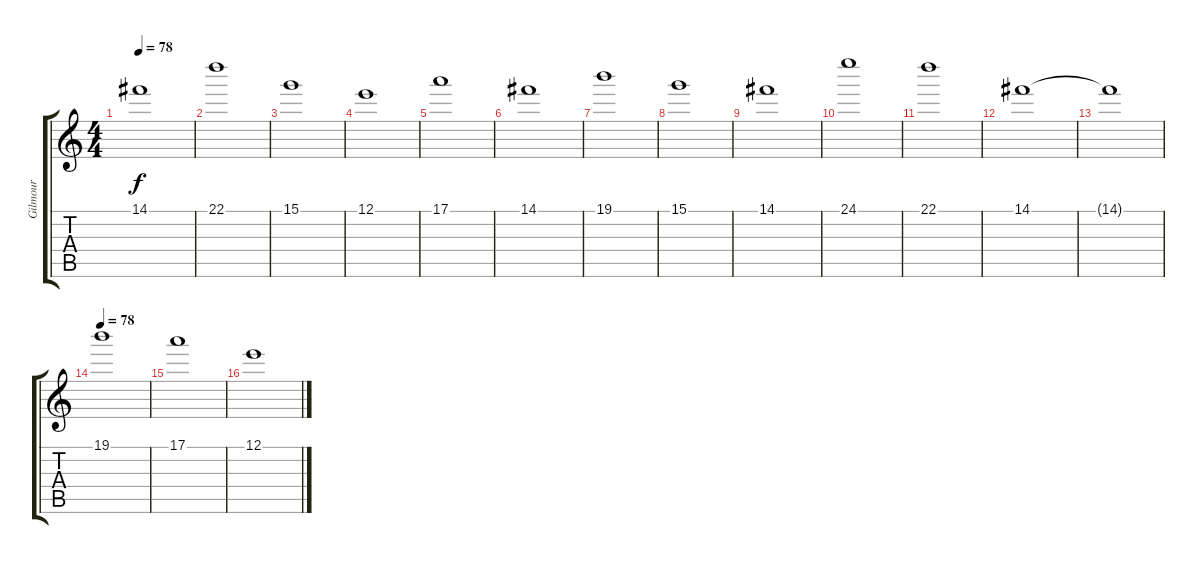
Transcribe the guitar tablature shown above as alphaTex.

\track ("Gilmour" "Gilmour") {instrument overdrivenguitar}
\staff {score tabs}
\tuning (E4 B3 G3 D3 A2 E2) {hide}
\ts (4 4)
\tempo 78
\clef g2
\ks c
14.1.1{dy f} |
22.1.1 |
15.1.1 |
12.1.1 |
17.1.1 |
14.1.1 |
19.1.1 |
15.1.1 |
14.1.1 |
24.1.1 |
22.1.1 |
14.1.1 |
14.1{t}.1 |
\tempo 78
19.1.1 |
17.1.1 |
12.1.1
